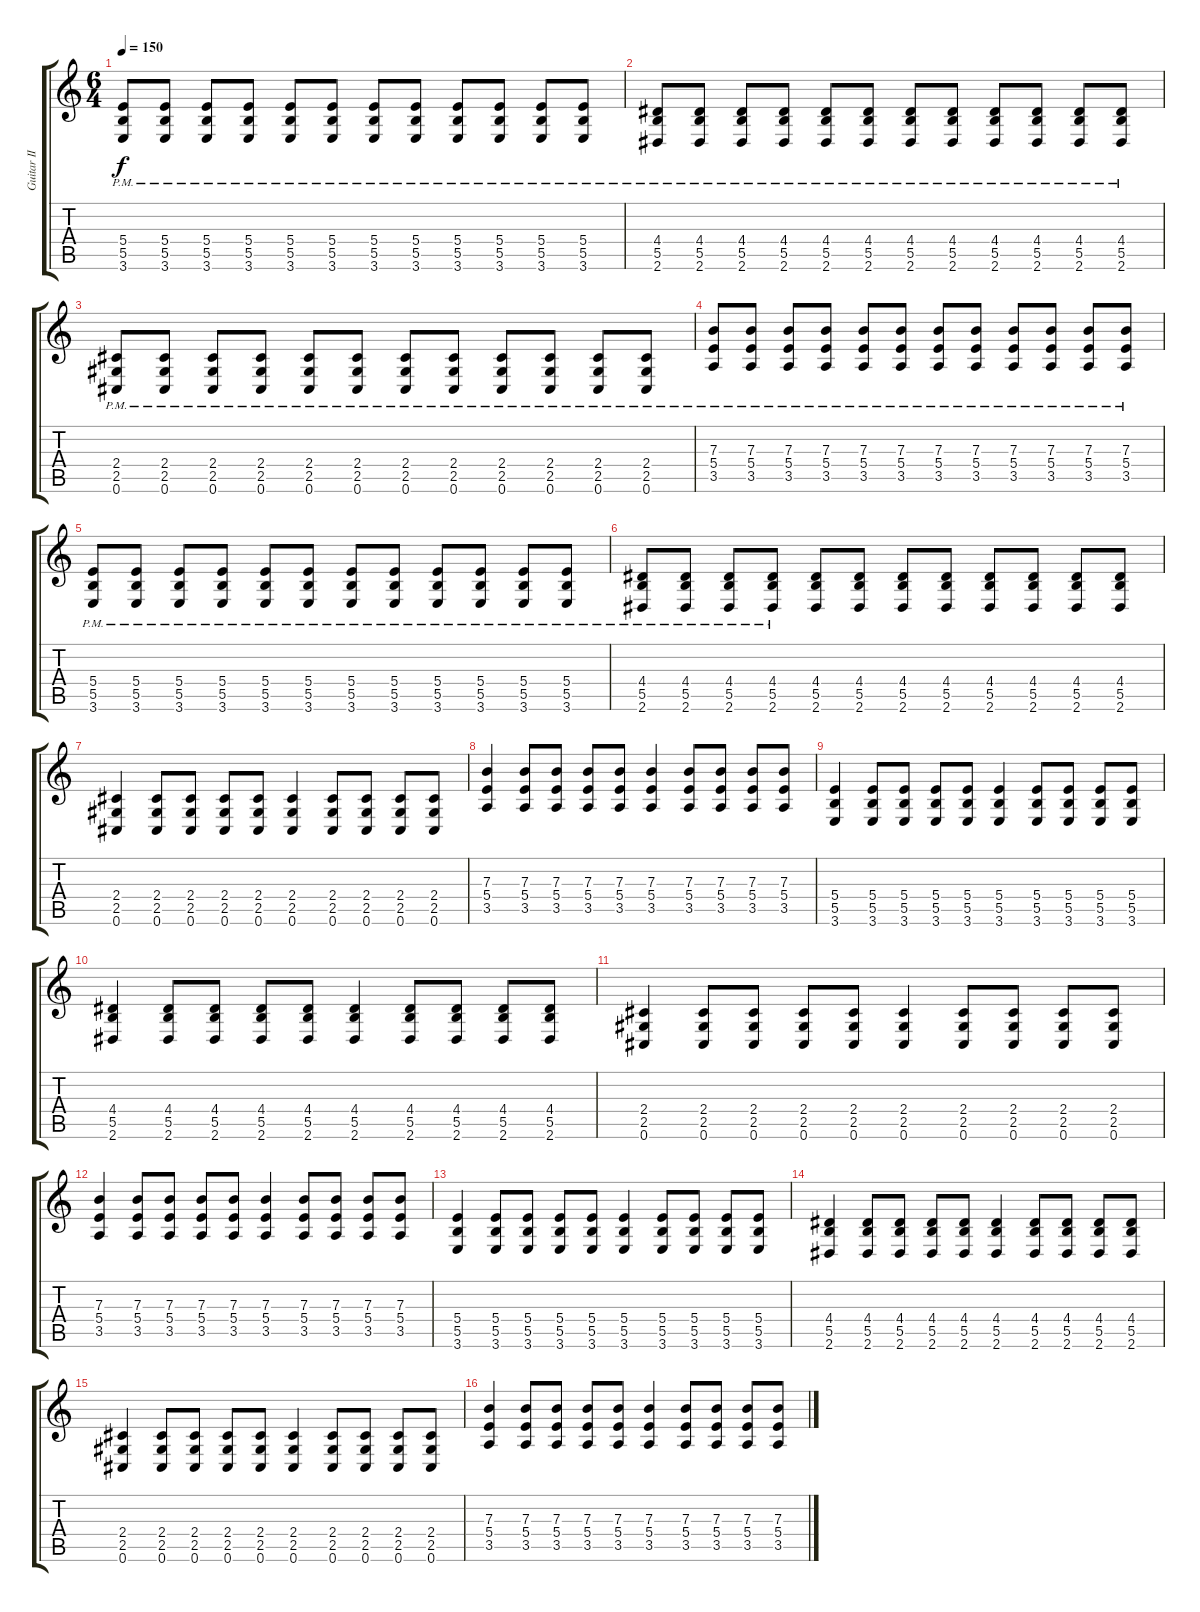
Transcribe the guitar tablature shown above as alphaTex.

\track ("Guitar II" "Guitar II") {instrument overdrivenguitar}
\staff {score tabs}
\tuning (Db4 Ab3 E3 B2 Gb2 Db2) {hide}
\ts (6 4)
\tempo 150
\clef g2
\ks c
(5.4{pm} 5.5{pm} 3.6{pm}).8{dy f} (5.4{pm} 5.5{pm} 3.6{pm}).8 (5.4{pm} 5.5{pm} 3.6{pm}).8 (5.4{pm} 5.5{pm} 3.6{pm}).8 (5.4{pm} 5.5{pm} 3.6{pm}).8 (5.4{pm} 5.5{pm} 3.6{pm}).8 (5.4{pm} 5.5{pm} 3.6{pm}).8 (5.4{pm} 5.5{pm} 3.6{pm}).8 (5.4{pm} 5.5{pm} 3.6{pm}).8 (5.4{pm} 5.5{pm} 3.6{pm}).8 (5.4{pm} 5.5{pm} 3.6{pm}).8 (5.4{pm} 5.5{pm} 3.6{pm}).8 |
(4.4{pm} 5.5{pm} 2.6{pm}).8 (4.4{pm} 5.5{pm} 2.6{pm}).8 (4.4{pm} 5.5{pm} 2.6{pm}).8 (4.4{pm} 5.5{pm} 2.6{pm}).8 (4.4{pm} 5.5{pm} 2.6{pm}).8 (4.4{pm} 5.5{pm} 2.6{pm}).8 (4.4{pm} 5.5{pm} 2.6{pm}).8 (4.4{pm} 5.5{pm} 2.6{pm}).8 (4.4{pm} 5.5{pm} 2.6{pm}).8 (4.4{pm} 5.5{pm} 2.6{pm}).8 (4.4{pm} 5.5{pm} 2.6{pm}).8 (4.4{pm} 5.5{pm} 2.6{pm}).8 |
(2.4{pm} 2.5{pm} 0.6{pm}).8 (2.4{pm} 2.5{pm} 0.6{pm}).8 (2.4{pm} 2.5{pm} 0.6{pm}).8 (2.4{pm} 2.5{pm} 0.6{pm}).8 (2.4{pm} 2.5{pm} 0.6{pm}).8 (2.4{pm} 2.5{pm} 0.6{pm}).8 (2.4{pm} 2.5{pm} 0.6{pm}).8 (2.4{pm} 2.5{pm} 0.6{pm}).8 (2.4{pm} 2.5{pm} 0.6{pm}).8 (2.4{pm} 2.5{pm} 0.6{pm}).8 (2.4{pm} 2.5{pm} 0.6{pm}).8 (2.4{pm} 2.5{pm} 0.6{pm}).8 |
(7.3{pm} 5.4{pm} 3.5{pm}).8 (7.3{pm} 5.4{pm} 3.5{pm}).8 (7.3{pm} 5.4{pm} 3.5{pm}).8 (7.3{pm} 5.4{pm} 3.5{pm}).8 (7.3{pm} 5.4{pm} 3.5{pm}).8 (7.3{pm} 5.4{pm} 3.5{pm}).8 (7.3{pm} 5.4{pm} 3.5{pm}).8 (7.3{pm} 5.4{pm} 3.5{pm}).8 (7.3{pm} 5.4{pm} 3.5{pm}).8 (7.3{pm} 5.4{pm} 3.5{pm}).8 (7.3{pm} 5.4{pm} 3.5{pm}).8 (7.3{pm} 5.4{pm} 3.5{pm}).8 |
(5.4{pm} 5.5{pm} 3.6{pm}).8 (5.4{pm} 5.5{pm} 3.6{pm}).8 (5.4{pm} 5.5{pm} 3.6{pm}).8 (5.4{pm} 5.5{pm} 3.6{pm}).8 (5.4{pm} 5.5{pm} 3.6{pm}).8 (5.4{pm} 5.5{pm} 3.6{pm}).8 (5.4{pm} 5.5{pm} 3.6{pm}).8 (5.4{pm} 5.5{pm} 3.6{pm}).8 (5.4{pm} 5.5{pm} 3.6{pm}).8 (5.4{pm} 5.5{pm} 3.6{pm}).8 (5.4{pm} 5.5{pm} 3.6{pm}).8 (5.4{pm} 5.5{pm} 3.6{pm}).8 |
(4.4{pm} 5.5{pm} 2.6{pm}).8 (4.4{pm} 5.5{pm} 2.6{pm}).8 (4.4{pm} 5.5{pm} 2.6{pm}).8 (4.4{pm} 5.5{pm} 2.6{pm}).8 (4.4 5.5 2.6).8{volume 12} (4.4 5.5 2.6).8 (4.4 5.5 2.6).8 (4.4 5.5 2.6).8 (4.4 5.5 2.6).8 (4.4 5.5 2.6).8 (4.4 5.5 2.6).8 (4.4 5.5 2.6).8 |
(2.4 2.5 0.6).4 (2.4 2.5 0.6).8 (2.4 2.5 0.6).8 (2.4 2.5 0.6).8 (2.4 2.5 0.6).8 (2.4 2.5 0.6).4 (2.4 2.5 0.6).8 (2.4 2.5 0.6).8 (2.4 2.5 0.6).8 (2.4 2.5 0.6).8 |
(7.3 5.4 3.5).4 (7.3 5.4 3.5).8 (7.3 5.4 3.5).8 (7.3 5.4 3.5).8 (7.3 5.4 3.5).8 (7.3 5.4 3.5).4 (7.3 5.4 3.5).8 (7.3 5.4 3.5).8 (7.3 5.4 3.5).8 (7.3 5.4 3.5).8 |
(5.4 5.5 3.6).4 (5.4 5.5 3.6).8 (5.4 5.5 3.6).8 (5.4 5.5 3.6).8 (5.4 5.5 3.6).8 (5.4 5.5 3.6).4 (5.4 5.5 3.6).8 (5.4 5.5 3.6).8 (5.4 5.5 3.6).8 (5.4 5.5 3.6).8 |
(4.4 5.5 2.6).4 (4.4 5.5 2.6).8 (4.4 5.5 2.6).8 (4.4 5.5 2.6).8 (4.4 5.5 2.6).8 (4.4 5.5 2.6).4 (4.4 5.5 2.6).8 (4.4 5.5 2.6).8 (4.4 5.5 2.6).8 (4.4 5.5 2.6).8 |
(2.4 2.5 0.6).4 (2.4 2.5 0.6).8 (2.4 2.5 0.6).8 (2.4 2.5 0.6).8 (2.4 2.5 0.6).8 (2.4 2.5 0.6).4 (2.4 2.5 0.6).8 (2.4 2.5 0.6).8 (2.4 2.5 0.6).8 (2.4 2.5 0.6).8 |
(7.3 5.4 3.5).4 (7.3 5.4 3.5).8 (7.3 5.4 3.5).8 (7.3 5.4 3.5).8 (7.3 5.4 3.5).8 (7.3 5.4 3.5).4 (7.3 5.4 3.5).8 (7.3 5.4 3.5).8 (7.3 5.4 3.5).8 (7.3 5.4 3.5).8 |
(5.4 5.5 3.6).4 (5.4 5.5 3.6).8 (5.4 5.5 3.6).8 (5.4 5.5 3.6).8 (5.4 5.5 3.6).8 (5.4 5.5 3.6).4 (5.4 5.5 3.6).8 (5.4 5.5 3.6).8 (5.4 5.5 3.6).8 (5.4 5.5 3.6).8 |
(4.4 5.5 2.6).4 (4.4 5.5 2.6).8 (4.4 5.5 2.6).8 (4.4 5.5 2.6).8 (4.4 5.5 2.6).8 (4.4 5.5 2.6).4 (4.4 5.5 2.6).8 (4.4 5.5 2.6).8 (4.4 5.5 2.6).8 (4.4 5.5 2.6).8 |
(2.4 2.5 0.6).4 (2.4 2.5 0.6).8 (2.4 2.5 0.6).8 (2.4 2.5 0.6).8 (2.4 2.5 0.6).8 (2.4 2.5 0.6).4 (2.4 2.5 0.6).8 (2.4 2.5 0.6).8 (2.4 2.5 0.6).8 (2.4 2.5 0.6).8 |
(7.3 5.4 3.5).4 (7.3 5.4 3.5).8 (7.3 5.4 3.5).8 (7.3 5.4 3.5).8 (7.3 5.4 3.5).8 (7.3 5.4 3.5).4 (7.3 5.4 3.5).8 (7.3 5.4 3.5).8 (7.3 5.4 3.5).8 (7.3 5.4 3.5).8
